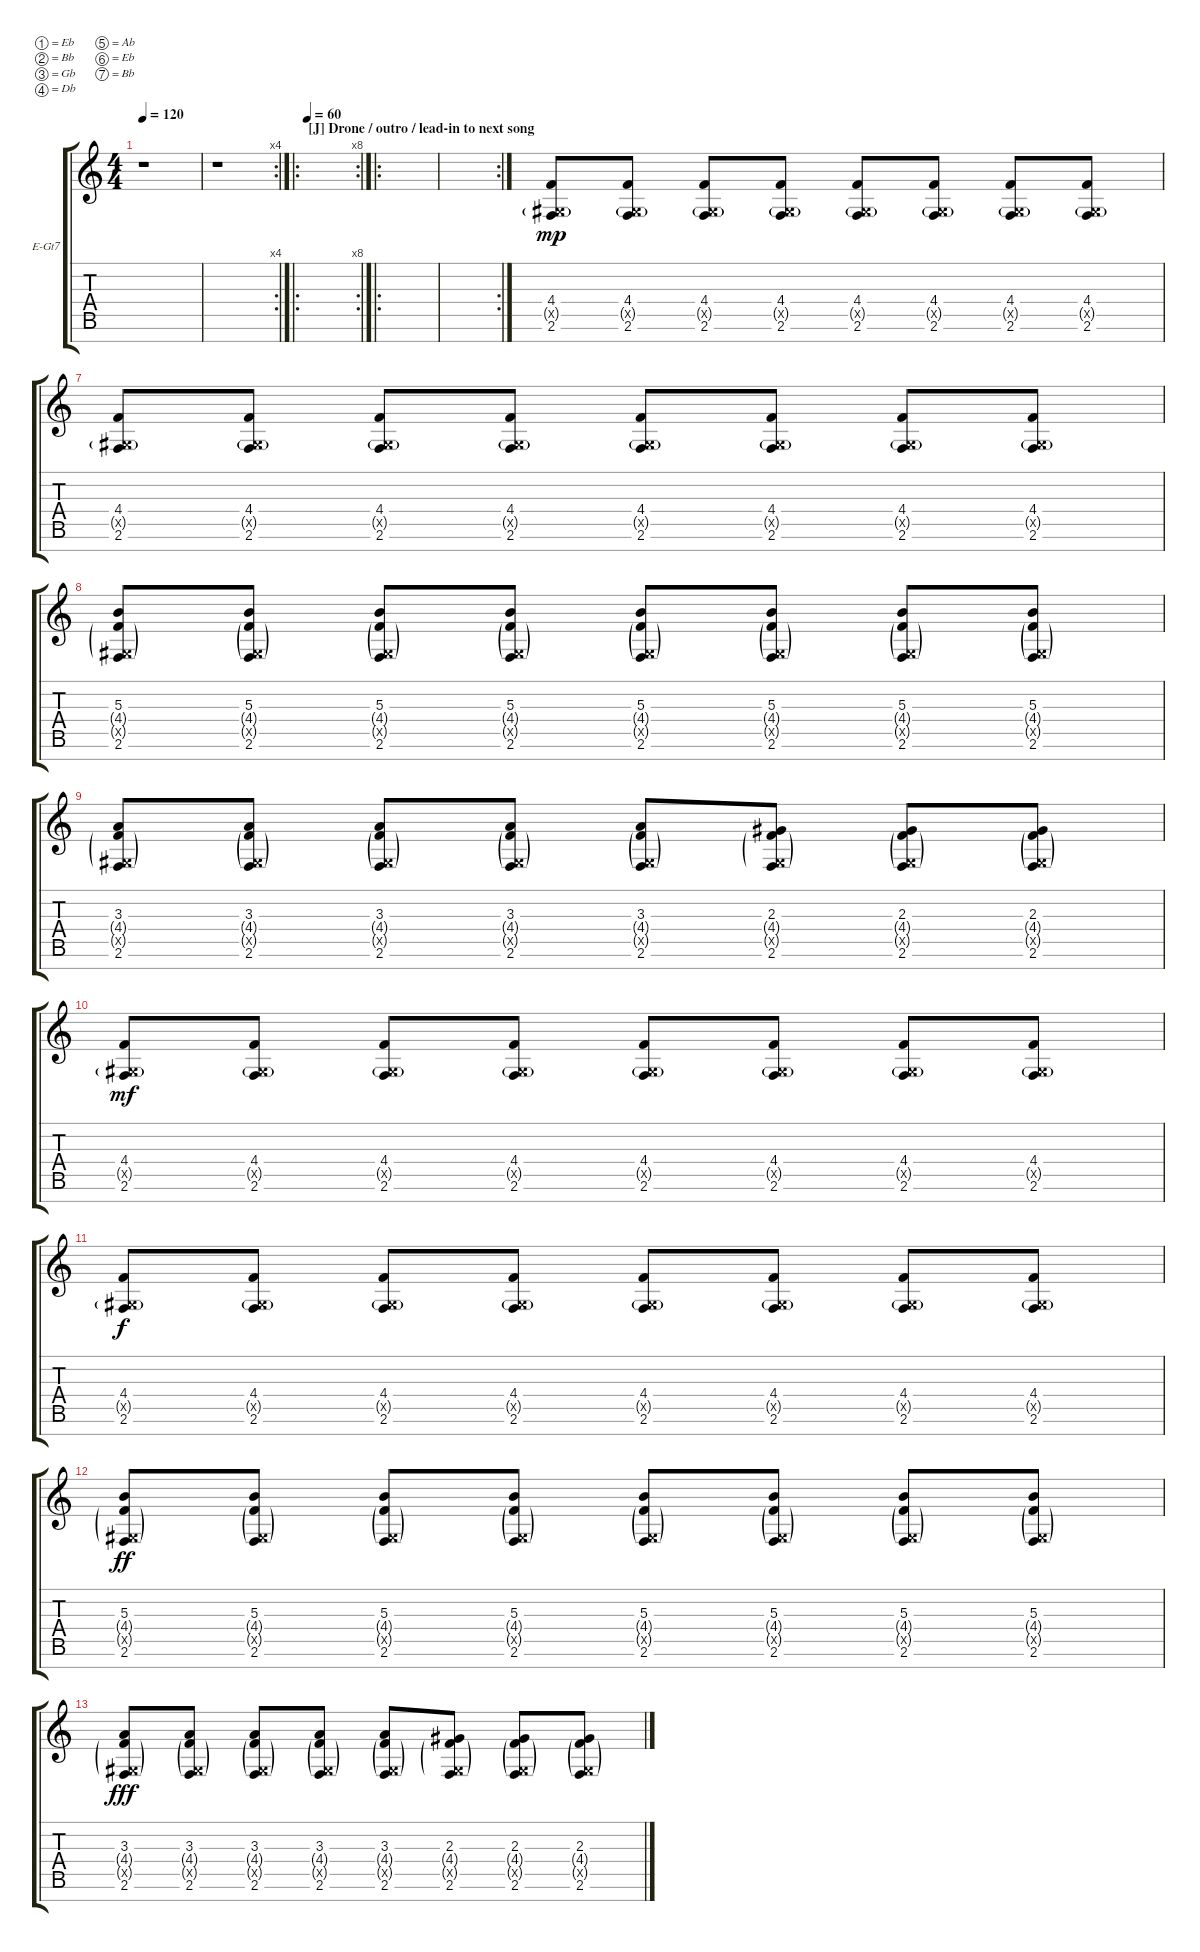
\bracketExtendMode groupsimilarinstruments
\firstSystemTrackNameOrientation horizontal
\otherSystemsTrackNameOrientation horizontal
\defaultBarNumberDisplay FirstOfSystem
\track ("Electric Guitar" "E-Gt7") {instrument distortionguitar}
\staff {score tabs}
\tuning (Eb4 Bb3 Gb3 Db3 Ab2 Eb2 Bb1)
\ts (4 4)
\tempo 120
\clef g2
\ks c
r.1{dy f} |
\rc 4
r.1 |
\ro
\rc 8
\section ("J" "Drone / outro / lead-in to next song")
\tempo 60
|
\ro
|
\rc 2
|
(2.6 4.4 0.5{g x}).8{dy mp} (2.6 4.4 0.5{g x}).8 (2.6 4.4 0.5{g x}).8 (2.6 4.4 0.5{g x}).8 (2.6 4.4 0.5{g x}).8 (2.6 4.4 0.5{g x}).8 (2.6 4.4 0.5{g x}).8 (2.6 4.4 0.5{g x}).8 |
(2.6 4.4 0.5{g x}).8 (2.6 4.4 0.5{g x}).8 (2.6 4.4 0.5{g x}).8 (2.6 4.4 0.5{g x}).8 (2.6 4.4 0.5{g x}).8 (2.6 4.4 0.5{g x}).8 (2.6 4.4 0.5{g x}).8 (2.6 4.4 0.5{g x}).8 |
(2.6 5.3 0.5{g x} 4.4{g}).8 (2.6 5.3 0.5{g x} 4.4{g}).8 (2.6 5.3 0.5{g x} 4.4{g}).8 (2.6 5.3 0.5{g x} 4.4{g}).8 (2.6 5.3 0.5{g x} 4.4{g}).8 (2.6 5.3 0.5{g x} 4.4{g}).8 (2.6 5.3 0.5{g x} 4.4{g}).8 (2.6 5.3 0.5{g x} 4.4{g}).8 |
(3.3 2.6 0.5{g x} 4.4{g}).8 (3.3 2.6 0.5{g x} 4.4{g}).8 (3.3 2.6 0.5{g x} 4.4{g}).8 (3.3 2.6 0.5{g x} 4.4{g}).8 (3.3 2.6 0.5{g x} 4.4{g}).8 (2.3 2.6 0.5{g x} 4.4{g}).8 (2.3 2.6 0.5{g x} 4.4{g}).8 (2.3 2.6 0.5{g x} 4.4{g}).8 |
(2.6 4.4 0.5{g x}).8{dy mf} (2.6 4.4 0.5{g x}).8 (2.6 4.4 0.5{g x}).8 (2.6 4.4 0.5{g x}).8 (2.6 4.4 0.5{g x}).8 (2.6 4.4 0.5{g x}).8 (2.6 4.4 0.5{g x}).8 (2.6 4.4 0.5{g x}).8 |
(2.6 4.4 0.5{g x}).8{dy f} (2.6 4.4 0.5{g x}).8 (2.6 4.4 0.5{g x}).8 (2.6 4.4 0.5{g x}).8 (2.6 4.4 0.5{g x}).8 (2.6 4.4 0.5{g x}).8 (2.6 4.4 0.5{g x}).8 (2.6 4.4 0.5{g x}).8 |
(2.6 5.3 0.5{g x} 4.4{g}).8{dy ff} (2.6 5.3 0.5{g x} 4.4{g}).8 (2.6 5.3 0.5{g x} 4.4{g}).8 (2.6 5.3 0.5{g x} 4.4{g}).8 (2.6 5.3 0.5{g x} 4.4{g}).8 (2.6 5.3 0.5{g x} 4.4{g}).8 (2.6 5.3 0.5{g x} 4.4{g}).8 (2.6 5.3 0.5{g x} 4.4{g}).8 |
(3.3 2.6 0.5{g x} 4.4{g}).8{dy fff} (3.3 2.6 0.5{g x} 4.4{g}).8 (3.3 2.6 0.5{g x} 4.4{g}).8 (3.3 2.6 0.5{g x} 4.4{g}).8 (3.3 2.6 0.5{g x} 4.4{g}).8 (2.3 2.6 0.5{g x} 4.4{g}).8 (2.3 2.6 0.5{g x} 4.4{g}).8 (2.3 2.6 0.5{g x} 4.4{g}).8
